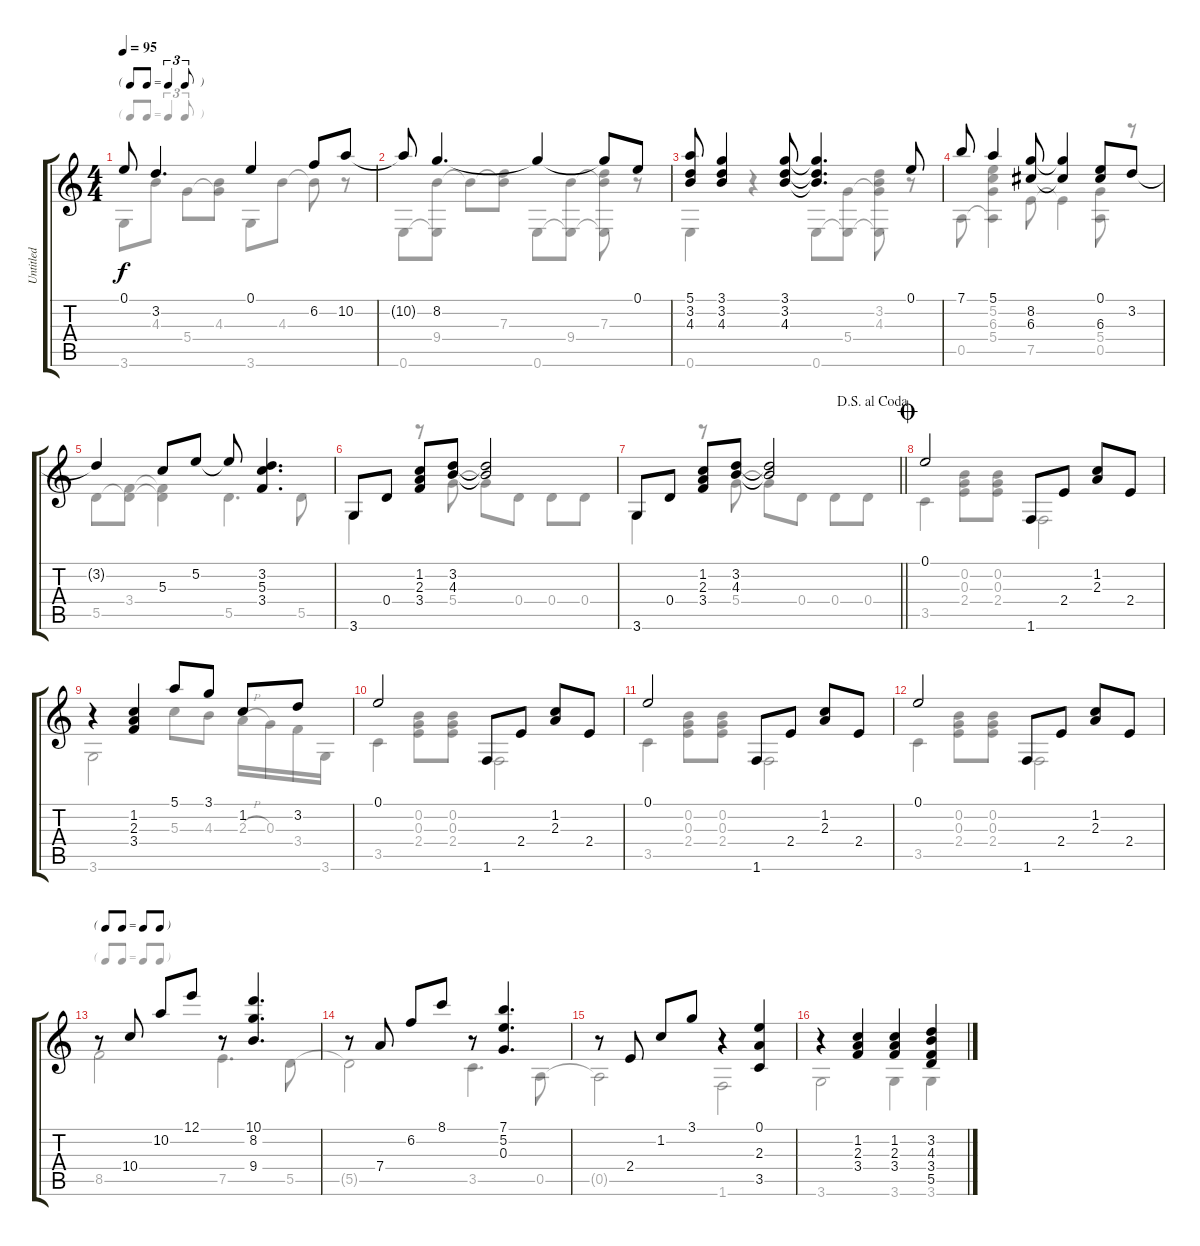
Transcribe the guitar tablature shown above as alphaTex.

\track ("Untitled" "Untitled") {instrument acousticguitarsteel}
\staff {score tabs}
\tuning (E4 B3 G3 D3 A2 E2) {hide}
\voice
\ts (4 4)
\tf triplet8th
\tempo 95
\clef g2
\ks c
0.1{t}.8{dy f} 3.2.4{d} 0.1.4 6.2.8 10.2.8 |
10.2{t}.8 8.2.4{d} 8.2{t}.4 8.2{t}.8 0.1.8 |
(5.1 3.2 4.3).8 (3.1 3.2 4.3).4 (3.1 3.2 4.3).8 (3.1{t} 3.2{t} 4.3{t}).4{d} 0.1.8 |
7.1.8 5.1.4 (8.2 6.3).8 (8.2{t} 6.3{t}).4 (0.1 6.3).8 3.2.8 |
3.2{t}.4 5.3.8 5.2.8 5.2{t}.8 (3.2 5.3 3.4).4{d} |
3.6.8 0.4.8 (1.2 2.3 3.4).8 (3.2 4.3).8 (3.2{t} 4.3{t}).2 |
\jump dalsegnoalcoda
\barLineRight lightlight
3.6.8 0.4.8 (1.2 2.3 3.4).8 (3.2 4.3).8 (3.2{t} 4.3{t}).2 |
\jump coda
0.1.2 1.6.8 2.4.8 (1.2 2.3).8 2.4.8 |
r.4 (1.2 2.3 3.4).4 5.1.8 3.1.8 1.2.8 3.2.8 |
0.1.2 1.6.8 2.4.8 (1.2 2.3).8 2.4.8 |
0.1.2 1.6.8 2.4.8 (1.2 2.3).8 2.4.8 |
0.1.2 1.6.8 2.4.8 (1.2 2.3).8 2.4.8 |
\tf none
r.8 10.4.8 10.2.8 12.1.8 r.8 (10.1 8.2 9.4).4{d} |
r.8 7.4.8 6.2.8 8.1.8 r.8 (7.1 5.2 0.3).4{d} |
r.8 2.4.8 1.2.8 3.1.8 r.4 (0.1 2.3 3.5).4 |
r.4 (1.2 2.3 3.4).4 (1.2 2.3 3.4).4 (3.2 4.3 3.4 5.5).4
\voice
\clef g2
\ottava regular
\simile none
\ks c
3.6.8{dy f} 4.3.8 5.4.8 (4.3 5.4{t}).8 3.6.8 4.3.8 4.3{t}.8 r.8 |
0.6.8 (9.4 0.6{t}).8 9.4{t}.8 (7.3 9.4{t}).8 0.6.8 (9.4 0.6{t}).8 (7.3 9.4{t} 0.6{t}).8 r.8 |
0.6.4 r.4 0.6.8 (5.4 0.6{t}).8 (3.2 4.3 5.4{t} 0.6{t}).8 r.8 |
0.5.8 (5.2 6.3 5.4 0.5{t}).4 7.5.8 7.5{t}.4 (5.4 0.5).8 r.8 |
5.5.8 (3.4 5.5{t}).8 (3.4{t} 5.5{t}).4 5.5.4{d} 5.5.8 |
3.6.4 r.8 5.4.8 5.4{t}.8 0.4.8 0.4.8 0.4.8 |
\barLineRight lightlight
3.6.4 r.8 5.4.8 5.4{t}.8 0.4.8 0.4.8 0.4.8 |
3.5.4 (0.2 0.3 2.4).8 (0.2 0.3 2.4).8 1.6.2 |
3.6.2 5.3.8 4.3.8 2.3{h}.16 0.3.16 3.4.16 3.6.16 |
3.5.4 (0.2 0.3 2.4).8 (0.2 0.3 2.4).8 1.6.2 |
3.5.4 (0.2 0.3 2.4).8 (0.2 0.3 2.4).8 1.6.2 |
3.5.4 (0.2 0.3 2.4).8 (0.2 0.3 2.4).8 1.6.2 |
8.5.2 7.5.4{d} 5.5.8 |
5.5{t}.2 3.5.4{d} 0.5.8 |
0.5{t}.2 1.6.2 |
3.6.2 3.6.4 3.6.4
